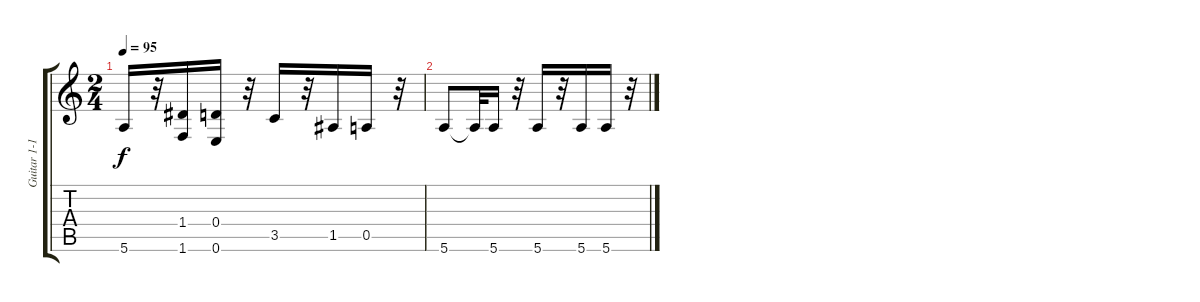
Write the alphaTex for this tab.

\track ("Guitar 1-1" "Guitar 1-1") {instrument acousticguitarsteel}
\staff {score tabs}
\tuning (E4 B3 G3 D3 A2 E2) {hide}
\ts (2 4)
\tempo 95
\clef g2
\ks c
5.6.16{dy f} r.32 (1.4 1.6).16 (0.4 0.6).16 r.32 3.5.16 r.32 1.5.16 0.5.16 r.32 |
5.6.8 5.6{t}.32 5.6.16 r.32 5.6.16 r.32 5.6.16 5.6.16 r.32
